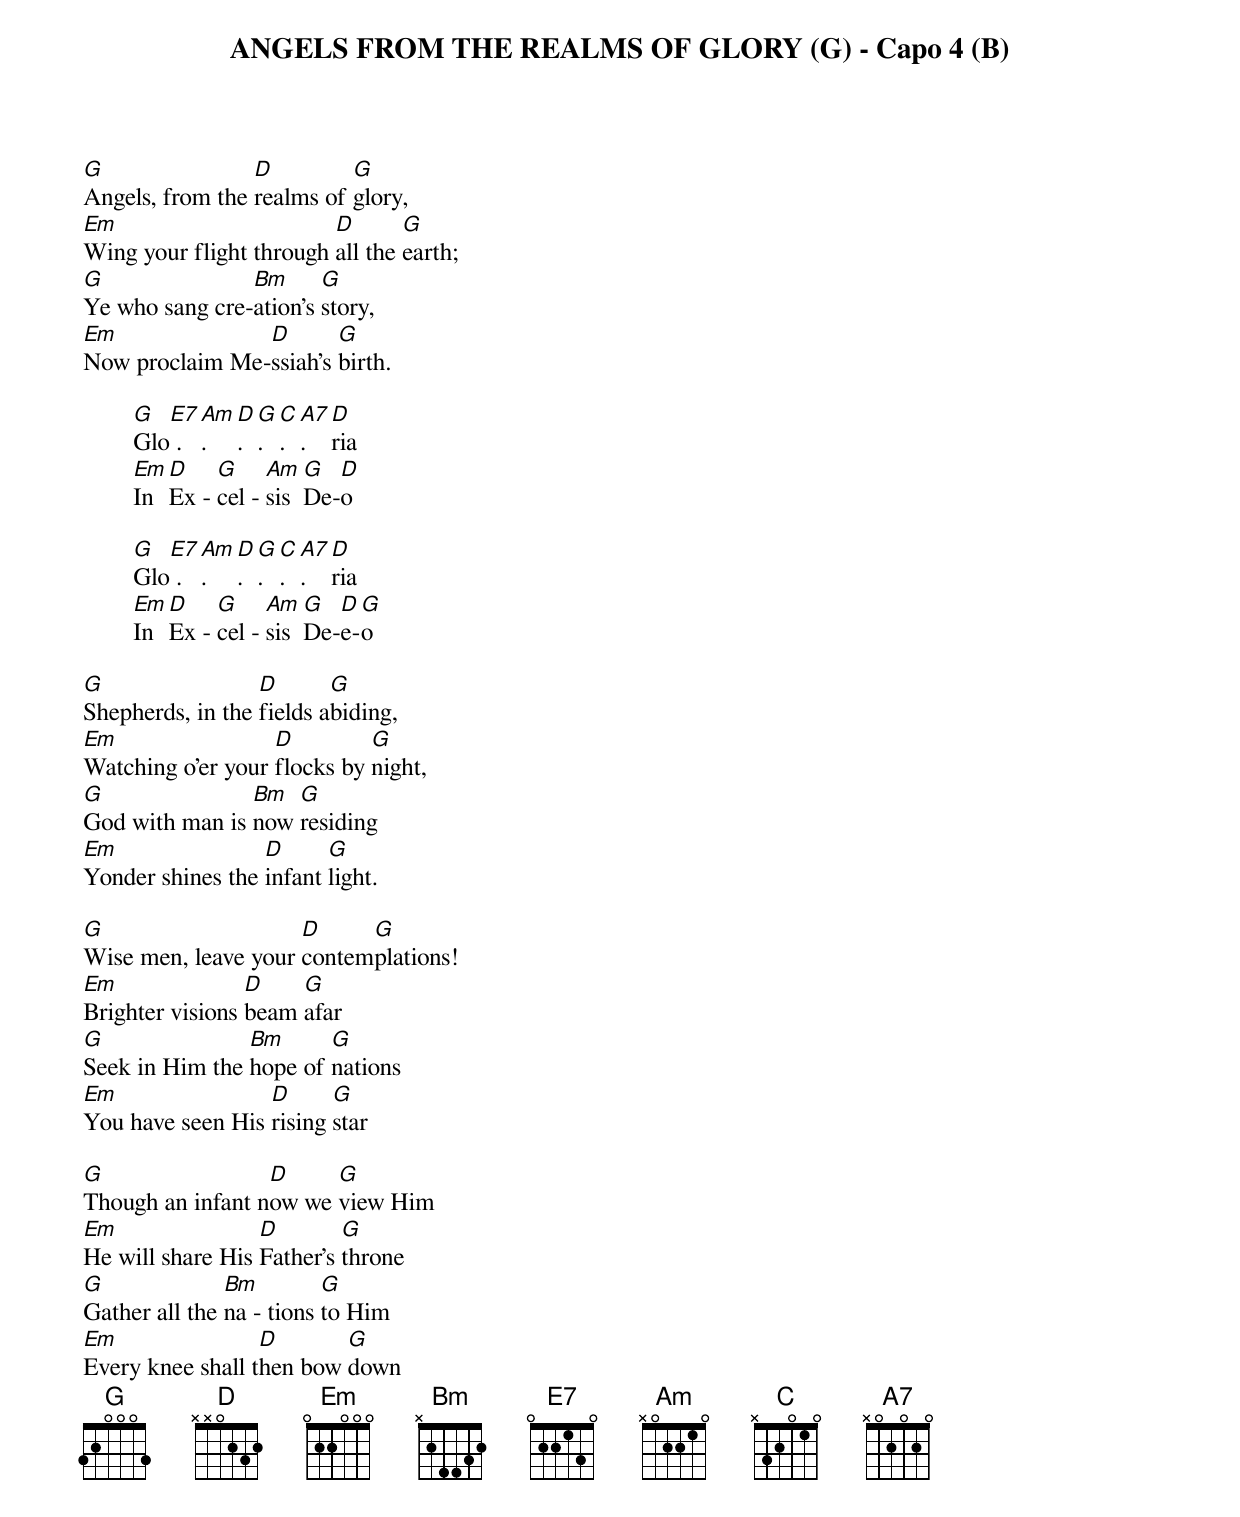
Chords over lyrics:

ANGELS FROM THE REALMS OF GLORY (G) - Capo 4 (B)

G                D         G
Angels, from the realms of glory,
Em                       D       G
Wing your flight through all the earth;
G               Bm      G
Ye who sang cre-ation's story,
Em              D       G
Now proclaim Me-ssiah's birth.

	G  E7  Am  D  G  C  A7 D
	Glo .  .   .  .  .  .  ria
	Em  D    G     Am   G  D
	In  Ex - cel - sis  De-o

	G  E7  Am  D  G  C  A7 D
	Glo .  .   .  .  .  .  ria
	Em  D    G     Am   G  D G
	In  Ex - cel - sis  De-e-o

G                 D       G
Shepherds, in the fields abiding,
Em                 D         G
Watching o'er your flocks by night,
G               Bm  G
God with man is now residing
Em                D      G
Yonder shines the infant light.

G                    D     G
Wise men, leave your contemplations!
Em               D    G
Brighter visions beam afar
G               Bm      G
Seek in Him the hope of nations
Em                D      G
You have seen His rising star

G                 D     G
Though an infant now we view Him
Em                D        G
He will share His Father's throne
G              Bm         G
Gather all the na - tions to Him
Em                D       G
Every knee shall then bow down
